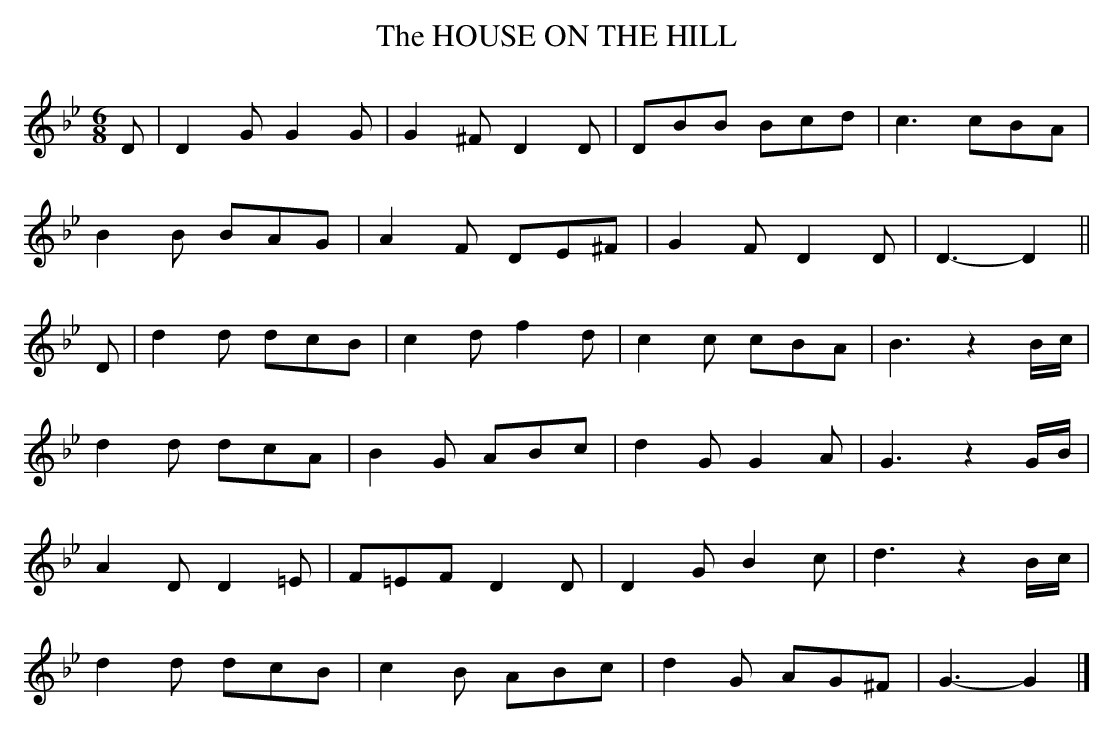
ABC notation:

X:1
T:HOUSE ON THE HILL, The
Y:"spirited"
M:6/8
L:1/8
K:Gm
D|D2G G2G|G2^F D2D|DBB Bcd|c3 cBA|
B2B BAG|A2F DE^F|G2F D2D|D3-D2||
D|d2d dcB|c2d f2d|c2c cBA|B3 z2B/c/|
d2d dcA|B2G ABc|d2G G2A|G3 z2G/B/|
A2D D2=E|F=EF D2D|D2G B2c|d3 z2B/c/|
d2d dcB|c2B ABc|d2G AG^F|G3-G2|]
